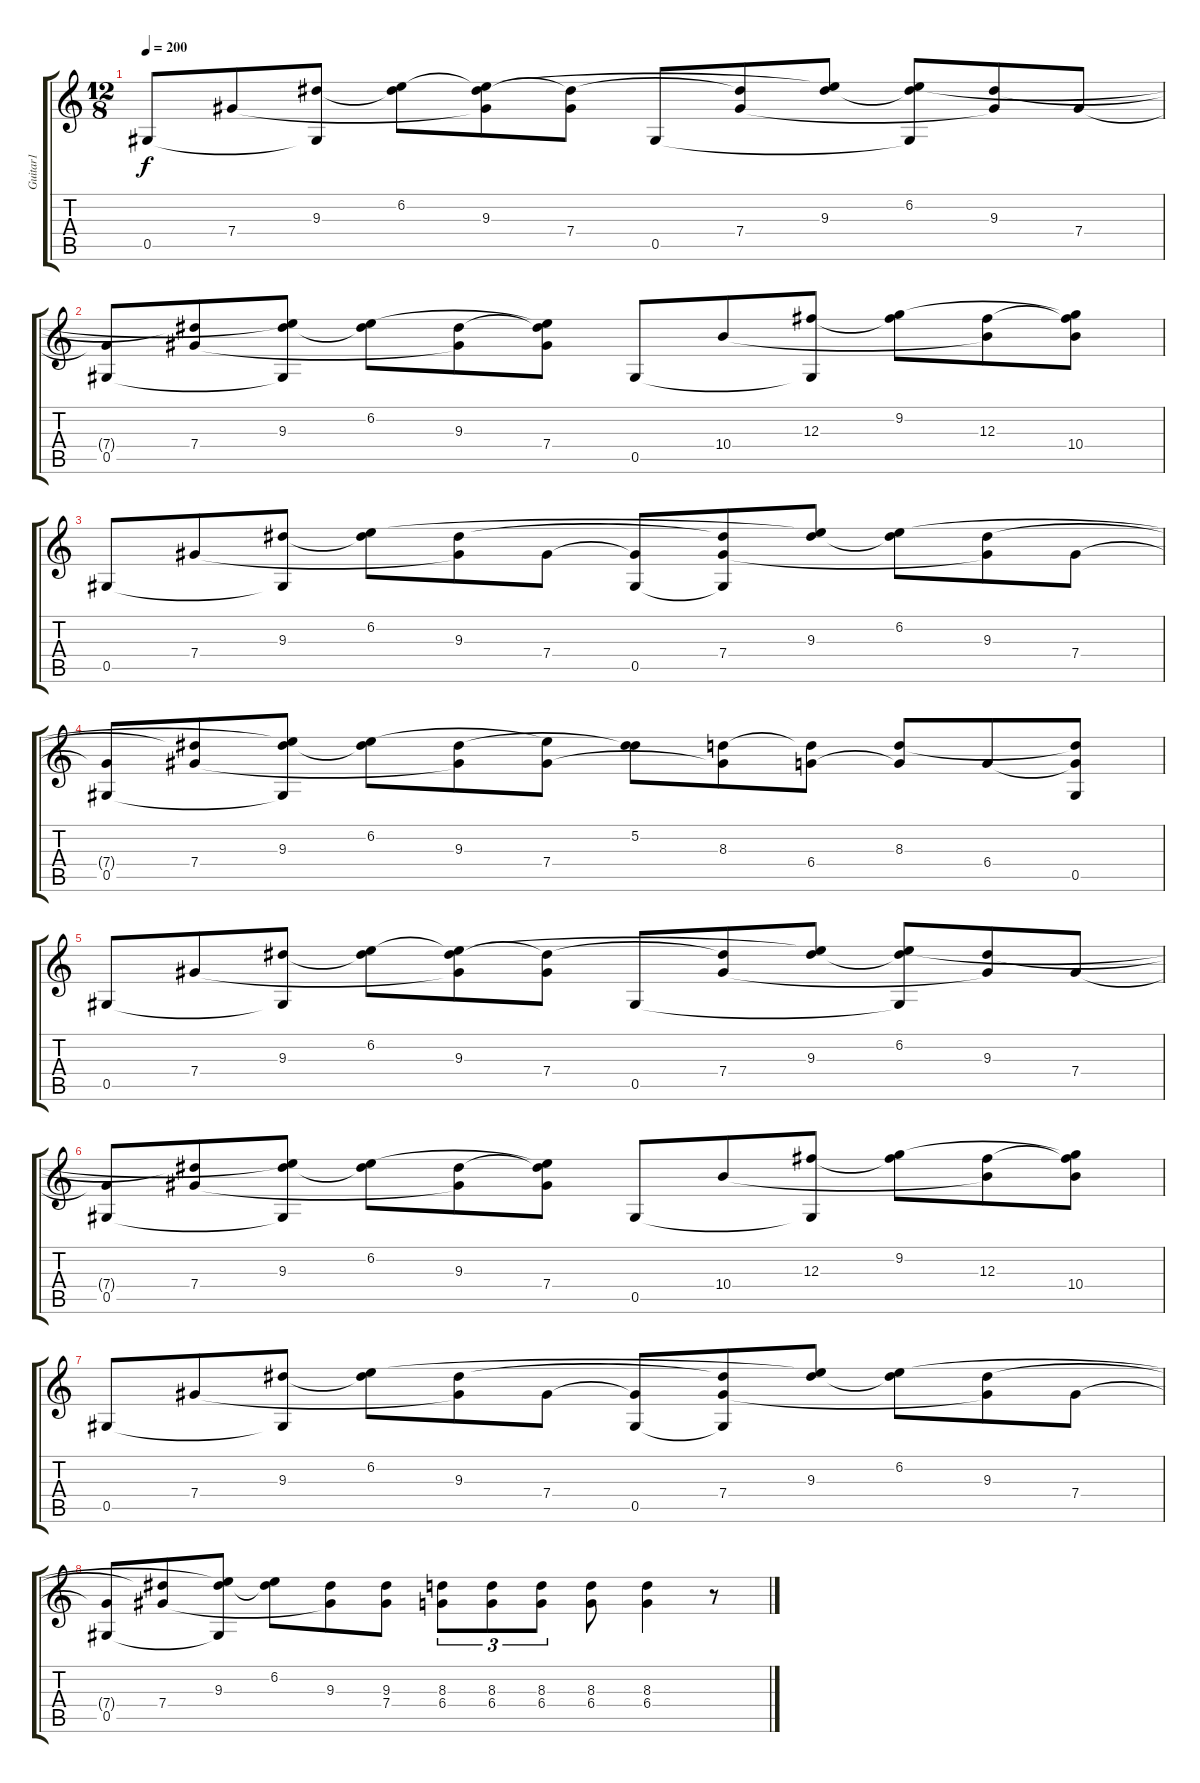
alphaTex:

\track ("Guitar1" "Guitar1") {instrument distortionguitar}
\staff {score tabs}
\tuning (Eb4 Bb3 Gb3 Db3 Ab2 Eb2) {hide}
\ts (12 8)
\tempo 200
\clef g2
\ks c
0.5.8{dy f} 7.4.8 (9.3 0.5{t}).8 (6.2 9.3{t}).8 (6.2{t} 9.3 7.4{t}).8 (9.3{t} 7.4).8 0.5.8 (9.3{t} 7.4).8 (6.2{t} 9.3).8 (6.2 9.3{t} 0.5{t}).8 (9.3 7.4{t}).8 7.4.8 |
(7.4{t} 0.5).8 (9.3{t} 7.4).8 (6.2{t} 9.3 0.5{t}).8 (6.2 9.3{t}).8 (9.3 7.4{t}).8 (6.2{t} 9.3{t} 7.4).8 0.5.8 10.4.8 (12.3 0.5{t}).8 (9.2 12.3{t}).8 (12.3 10.4{t}).8 (9.2{t} 12.3{t} 10.4).8 |
0.5.8 7.4.8 (9.3 0.5{t}).8 (6.2 9.3{t}).8 (9.3 7.4{t}).8 7.4.8 (7.4{t} 0.5).8 (9.3{t} 7.4 0.5{t}).8 (6.2{t} 9.3).8 (6.2 9.3{t}).8 (9.3 7.4{t}).8 7.4.8 |
(7.4{t} 0.5).8 (9.3{t} 7.4).8 (6.2{t} 9.3 0.5{t}).8 (6.2 9.3{t}).8 (9.3 7.4{t}).8 (6.2{t} 7.4).8 (5.2 9.3{t}).8 (8.3 7.4{t}).8 (8.3{t} 6.4).8 (8.3 6.4{t}).8 6.4.8 (8.3{t} 6.4{t} 0.5).8 |
0.5.8 7.4.8 (9.3 0.5{t}).8 (6.2 9.3{t}).8 (6.2{t} 9.3 7.4{t}).8 (9.3{t} 7.4).8 0.5.8 (9.3{t} 7.4).8 (6.2{t} 9.3).8 (6.2 9.3{t} 0.5{t}).8 (9.3 7.4{t}).8 7.4.8 |
(7.4{t} 0.5).8 (9.3{t} 7.4).8 (6.2{t} 9.3 0.5{t}).8 (6.2 9.3{t}).8 (9.3 7.4{t}).8 (6.2{t} 9.3{t} 7.4).8 0.5.8 10.4.8 (12.3 0.5{t}).8 (9.2 12.3{t}).8 (12.3 10.4{t}).8 (9.2{t} 12.3{t} 10.4).8 |
0.5.8 7.4.8 (9.3 0.5{t}).8 (6.2 9.3{t}).8 (9.3 7.4{t}).8 7.4.8 (7.4{t} 0.5).8 (9.3{t} 7.4 0.5{t}).8 (6.2{t} 9.3).8 (6.2 9.3{t}).8 (9.3 7.4{t}).8 7.4.8 |
(7.4{t} 0.5).8 (9.3{t} 7.4).8 (6.2{t} 9.3 0.5{t}).8 (6.2 9.3{t}).8 (9.3 7.4{t}).8 (9.3 7.4).8 (8.3 6.4).8{tu (3 2)} (8.3 6.4).8{tu (3 2)} (8.3 6.4).8{tu (3 2)} (8.3 6.4).8 (8.3 6.4).4 r.8
